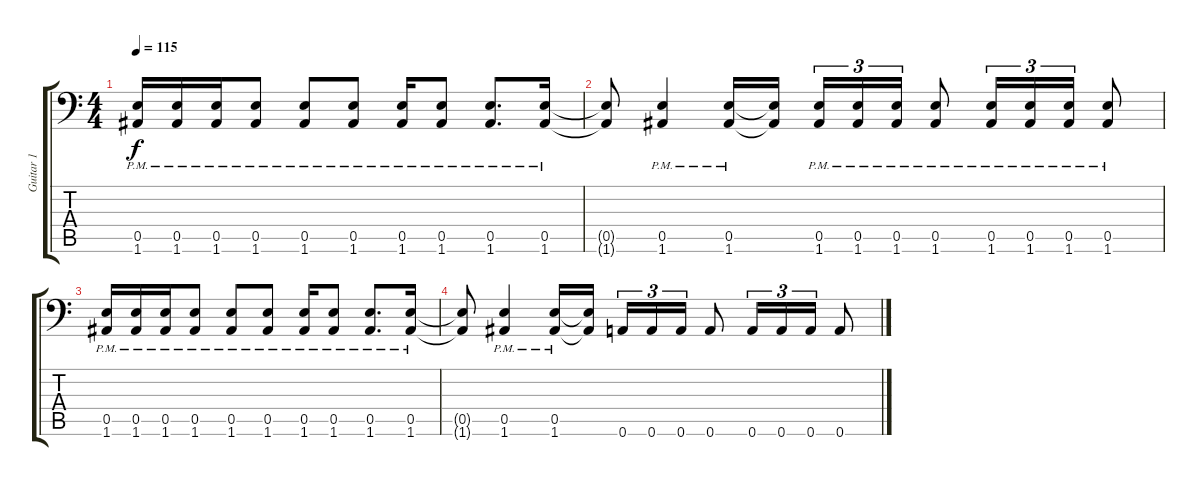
\track ("Guitar 1" "Guitar 1") {instrument distortionguitar}
\staff {score tabs}
\tuning (B3 Gb3 D3 A2 E2 A1) {hide}
\ts (4 4)
\tempo 115
\clef f4
\ks c
(0.5{pm} 1.6{pm}).16{dy f} (0.5{pm} 1.6{pm}).16 (0.5{pm} 1.6{pm}).16 (0.5{pm} 1.6{pm}).8 (0.5{pm} 1.6{pm}).8 (0.5{pm} 1.6{pm}).8 (0.5{pm} 1.6{pm}).16 (0.5{pm} 1.6{pm}).8 (0.5{pm} 1.6{pm}).8{d} (0.5{pm} 1.6{pm}).16 |
(0.5{t} 1.6{t}).8 (0.5{pm} 1.6{pm}).4 (0.5{pm} 1.6{pm}).16 (0.5{t} 1.6{t}).16 (0.5{pm} 1.6{pm}).16{tu (3 2)} (0.5{pm} 1.6{pm}).16{tu (3 2)} (0.5{pm} 1.6{pm}).16{tu (3 2)} (0.5{pm} 1.6{pm}).8 (0.5{pm} 1.6{pm}).16{tu (3 2)} (0.5{pm} 1.6{pm}).16{tu (3 2)} (0.5{pm} 1.6{pm}).16{tu (3 2)} (0.5{pm} 1.6{pm}).8 |
(0.5{pm} 1.6{pm}).16 (0.5{pm} 1.6{pm}).16 (0.5{pm} 1.6{pm}).16 (0.5{pm} 1.6{pm}).8 (0.5{pm} 1.6{pm}).8 (0.5{pm} 1.6{pm}).8 (0.5{pm} 1.6{pm}).16 (0.5{pm} 1.6{pm}).8 (0.5{pm} 1.6{pm}).8{d} (0.5{pm} 1.6{pm}).16 |
(0.5{t} 1.6{t}).8 (0.5{pm} 1.6{pm}).4 (0.5{pm} 1.6{pm}).16 (0.5{t} 1.6{t}).16 0.6.16{tu (3 2)} 0.6.16{tu (3 2)} 0.6.16{tu (3 2)} 0.6.8 0.6.16{tu (3 2)} 0.6.16{tu (3 2)} 0.6.16{tu (3 2)} 0.6.8
